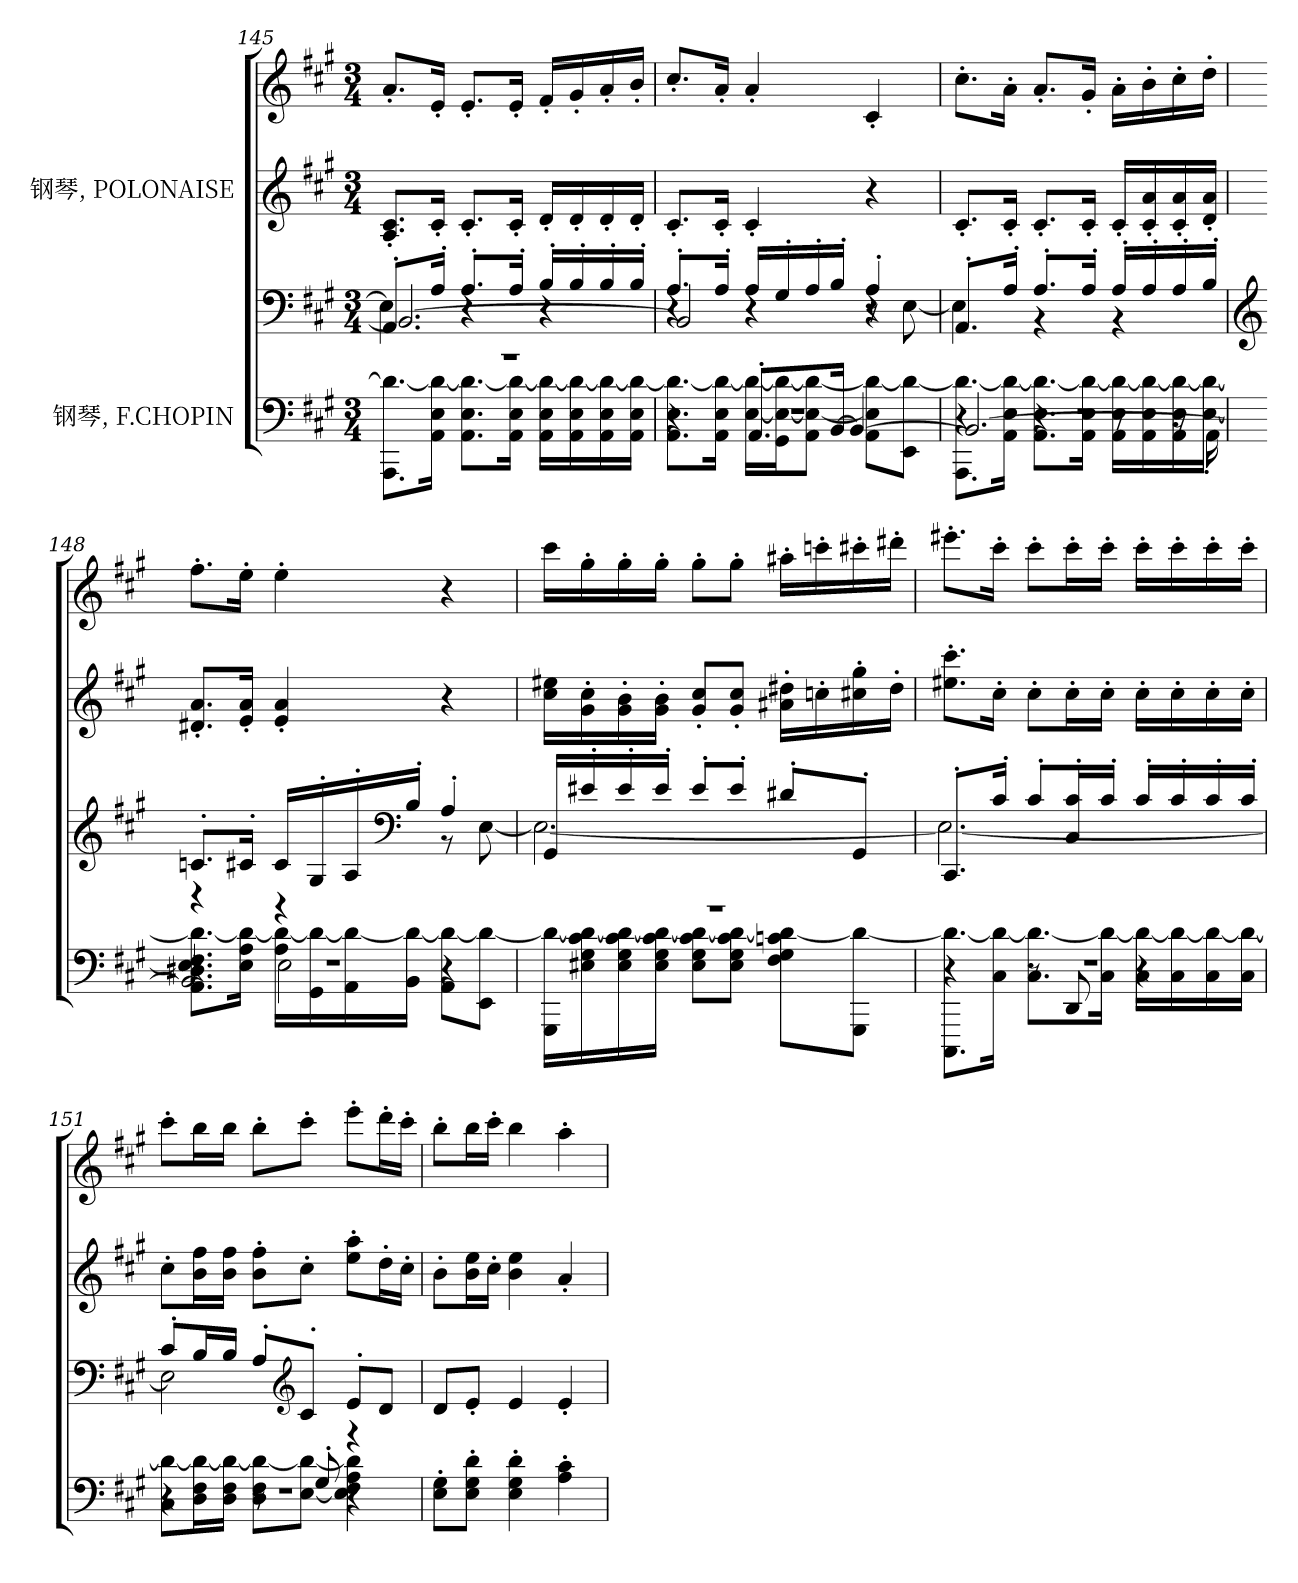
**kern	**kern	**kern	**kern
*part2	*part2	*part1	*part1
*staff4	*staff3	*staff2	*staff1
*I"钢琴, F.CHOPIN	*	*I"钢琴, POLONAISE	*
*clefF4	*clefF4	*clefG2	*clefG2
*k[f#c#g#]	*k[f#c#g#]	*k[f#c#g#]	*k[f#c#g#]
*M3/4	*M3/4	*M3/4	*M3/4
=145	=145	=145	=145
*^	*^	*	*
*	*	*	*^	*	*
2.r	8.AAA\ 8.d\_L	8.AA'/L	4E\]	2.BB/_	8.A/' 8.c#/'L	8.a'/L
.	16AA\ 16E\ 16d\_Jk	16A'/Jk	.	.	16c#'/Jk	16e'/Jk
.	8.AA\ 8.E\ 8.d\_L	8.A'/L	4r	.	8.c#'/L	8.e'/L
.	16AA\ 16E\ 16d\_Jk	16A'/Jk	.	.	16c#'/Jk	16e'/Jk
.	16AA\ 16E\ 16d\_LL	16B'/LL	4r	.	16d'/LL	16f#'/LL
.	16AA\ 16E\ 16d\_	16B'/	.	.	16d'/	16g#'/
.	16AA\ 16E\ 16d\_	16B'/	.	.	16d'/	16a'/
.	16AA\ 16E\ 16d\_JJ	16B'/JJ	.	.	16d'/JJ	16b'/JJ
=146	=146	=146	=146	=146	=146	=146
*	*^	*	*	*	*	*
2.r	8.AA\ 8.E\ 8.d\_L	4r	8.A'/L	4r	2BB/]	8.c#'/L	8.cc#'/L
.	16AA\ 16E\ 16d\_Jk	.	16A'/Jk	.	.	16c#'/Jk	16a'/Jk
.	[16E\ 16d\_LL	8.AA'/L	16A/LL	4r	.	4c#'/	4a'/
.	16GG#\ 16E\_ 16d\_J	.	16G#'/	.	.	.	.
.	8AA\ 8E\_ 8d\_J	.	16A'/	.	.	.	.
.	.	[16BB/Jk	16B'/JJ	.	.	.	.
.	8AA\ 8E\] 8d\_L	4BB/_	4A'/	8r	4r	4r	4c#'/
.	8EE\ 8d\_J	.	.	[8E\	.	.	.
*	*	*	*	*v	*v	*	*
!!LO:PB:g=z
=147	=147	=147	=147	=147	=147	=147
*	*	*^	*	*	*	*
2.r	8.AAA\ 8.d\_L	2.BB/_	4r	8.AA'/L	4E\]	8.c#'/L	8.cc#'\L
.	16AA\ 16E\ 16d\_Jk	.	.	16A'/Jk	.	16c#'/Jk	16a'\Jk
.	8.AA\ 8.E\ 8.d\_L	.	4r	8.A'/L	4r	8.c#'/L	8.a'/L
.	16AA\ 16E\ 16d\_Jk	.	.	16A'/Jk	.	16c#'/Jk	16g#'/Jk
.	16AA\ 16E\ 16d\_LL	.	8r	16A'/LL	4r	16c#'/LL	16a'\LL
.	16AA\ 16E\ 16d\_	.	.	16A'/	.	16c#/' 16a/'	16b'\
.	16AA\ 16E\ 16d\_	.	16r	16A'/	.	16c#/' 16a/'	16cc#'\
.	[16E\ 16d\_JJ	.	16AA'\	16B'/JJ	.	16d/' 16a/'JJ	16dd'\JJ
=148	=148	=148	=148	=148	=148	=148	=148
*	*	*	*	*clefG2	*	*	*
2.r	8.AA\ 8.D#X\ 8.E\] 8.F#\ 8.d\_L	2BB/]	4r	8.cn'/L	4r	8.d#X/' 8.a/'L	8.ff#'\L
.	16E\ 16A\ 16d\_Jk	.	.	16c#X'/Jk	.	16e/' 16a/'Jk	16ee'\Jk
.	16A\ 16d\_LL	.	2E\	16c#/LL	4r	4e/' 4a/'	4ee'\
.	16GG#\ 16d\_	.	.	16G#'/	.	.	.
.	16AA\ 16d\_	.	.	16A'/	.	.	.
*	*	*	*	*clefF4	*	*	*
.	16BB\ 16d\_JJ	.	.	16B'/JJ	.	.	.
.	8AA\ 8d\_L	4r	.	4A'/	8r	4r	4r
.	8EE\ 8d\_J	.	.	.	[8E\	.	.
*	*v	*v	*v	*	*	*	*
!!LO:LB:g=z
=149	=149	=149	=149	=149	=149
2.r	16GGG#\ 16d\_LL	16GG#/LL	2.E\_	16cc#\ 16ee#X\LL	16ccc#\LL
.	16E#X\ 16G#\ 16c#\ 16d\_	16e#X'/	.	16g#\' 16cc#\'	16gg#'\
.	16E#\ 16G#\ 16c#\ 16d\_	16e#'/	.	16g#\' 16b\'	16gg#'\
.	16E#\ 16G#\ 16c#\ 16d\_JJ	16e#'/JJ	.	16g#\' 16b\'JJ	16gg#'\JJ
.	8E#\ 8G#\ 8c#\ 8d\_L	8e#'/L	.	8g#/' 8cc#/'L	8gg#'\L
.	8E#\ 8G#\ 8c#\ 8d\_J	8e#'/J	.	8g#/' 8cc#/'J	8gg#'\J
.	8F#\ 8G#\ 8cn\ 8d\_L	8d#X'/L	.	16a#X\' 16dd#X\'LL	16aa#X'\LL
.	.	.	.	16ccn'\	16cccn'\
.	8GGG#\ 8d\_J	8GG#'/J	.	16cc#X\' 16gg#\'	16ccc#X'\
.	.	.	.	16dd#'\JJ	16ddd#X'\JJ
=150	=150	=150	=150	=150	=150
*	*^	*	*	*	*
2.r	8.CCC#\ 8.d\_L	4r	8.CC#'/L	2.E\_	8.ee#X\' 8.ccc#\'L	8.eee#X'\L
.	16C#\ 16d\_Jk	.	16c#'/Jk	.	16cc#'\Jk	16ccc#'\Jk
.	8.C#\ 8.d\_L	8r	8c#'/L	.	8cc#'\L	8ccc#'\L
.	.	8DD/	16C#/' 16c#/'L	.	16cc#'\L	16ccc#'\L
.	16C#\ 16d\_Jk	.	16c#'/JJ	.	16cc#'\JJ	16ccc#'\JJ
.	16C#\ 16d\_LL	4r	16c#'/LL	.	16cc#'\LL	16ccc#'\LL
.	16C#\ 16d\_	.	16c#'/	.	16cc#'\	16ccc#'\
.	16C#\ 16d\_	.	16c#'/	.	16cc#'\	16ccc#'\
.	16C#\ 16d\_JJ	.	16c#'/JJ	.	16cc#'\JJ	16ccc#'\JJ
!!LO:LB:g=z
=151	=151	=151	=151	=151	=151	=151
2.r	8C#\ 8d\_L	4r	8c#'/L	2E\]	8cc#'\L	8ccc#'\L
.	16D\ 16F#\ 16d\_L	.	16B/L	.	16b\ 16ff#\L	16bb\L
.	16D\ 16F#\ 16d\_JJ	.	16B/JJ	.	16b\ 16ff#\JJ	16bb\JJ
.	8D\ 8F#\ 8d\_L	8r	8A'/L	.	8b\' 8ff#\'L	8bb'\L
*	*	*	*clefG2	*	*	*
.	[8E\ 8d\_J	8G#'/	8c#'/J	.	8cc#'\J	8ccc#'\J
.	4E\] 4F#\ 4A\ 4d\]	4r	8e'/L	4r	8ee\' 8aa\'L	8eee'\L
.	.	.	8d/J	.	16dd'\L	16ddd'\L
.	.	.	.	.	16cc#'\JJ	16ccc#'\JJ
*v	*v	*v	*	*	*	*
*	*v	*v	*	*
=152	=152	=152	=152
8E\' 8G#\'L	8d/L	8b'\L	8bb'\L
8E\' 8G#\' 8d\'J	8e'/J	16b\ 16ee\L	16bb\L
.	.	16cc#'\JJ	16ccc#'\JJ
4E\' 4G#\' 4d\'	4e/	4b\ 4ee\	4bb\
4A\' 4c#\'	4e'/	4a'/	4aa'\
=	=	=	=
*-	*-	*-	*-
